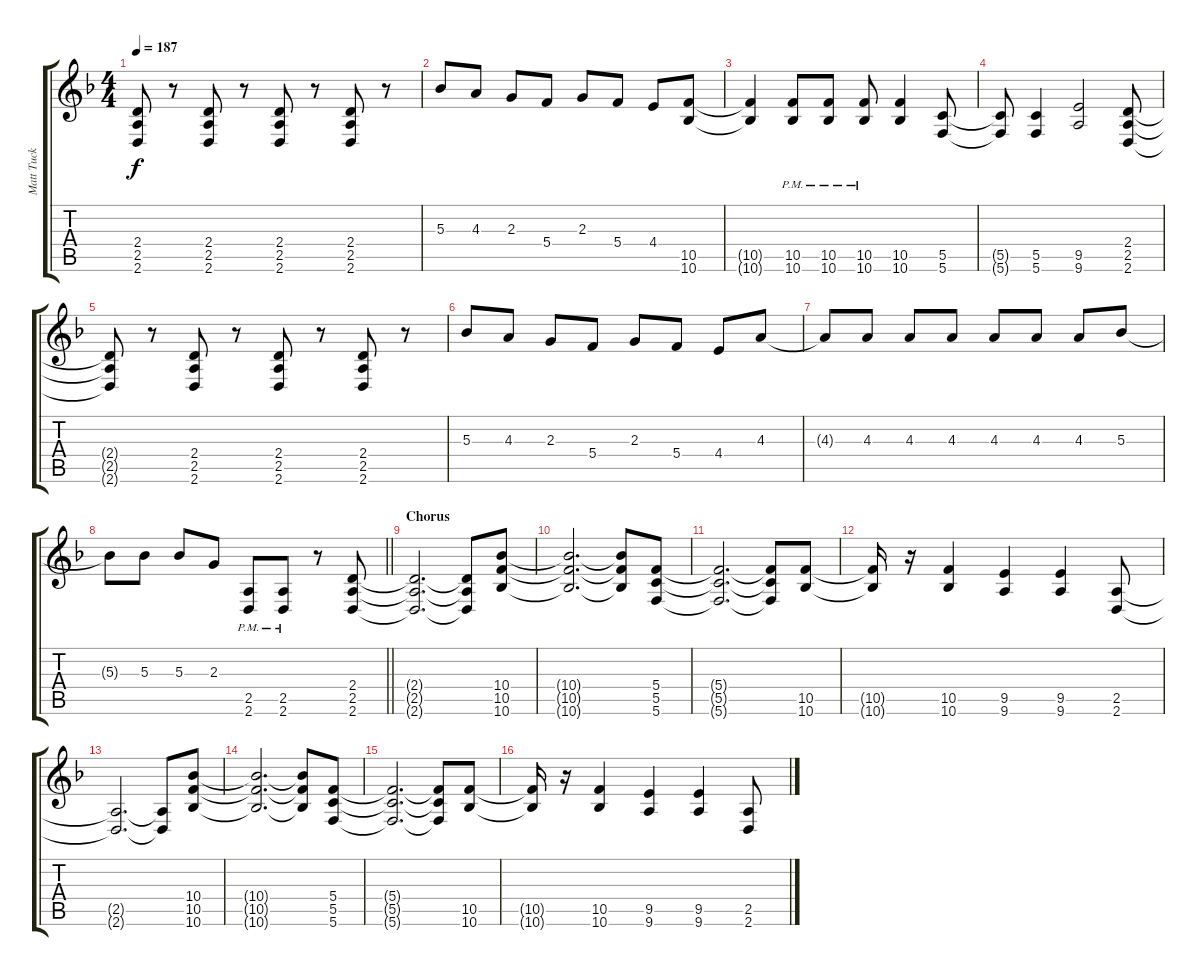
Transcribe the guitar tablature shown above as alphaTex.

\track ("Matt Tuck" "Matt Tuck") {instrument distortionguitar}
\staff {score tabs}
\tuning (D4 A3 F3 C3 G2 C2) {hide}
\ts (4 4)
\tempo 187
\clef g2
\ks dminor
(2.4{t} 2.5{t} 2.6{t}).8{dy f} r.8 (2.4 2.5 2.6).8 r.8 (2.4 2.5 2.6).8 r.8 (2.4 2.5 2.6).8 r.8 |
5.3.8 4.3.8 2.3.8 5.4.8 2.3.8 5.4.8 4.4.8 (10.5 10.6).8 |
(10.5{t} 10.6{t}).4 (10.5{pm} 10.6{pm}).8 (10.5{pm} 10.6{pm}).8 (10.5{pm} 10.6{pm}).8 (10.5 10.6).4 (5.5 5.6).8 |
(5.5{t} 5.6{t}).8 (5.5 5.6).4 (9.5 9.6).2 (2.4 2.5 2.6).8 |
(2.4{t} 2.5{t} 2.6{t}).8 r.8 (2.4 2.5 2.6).8 r.8 (2.4 2.5 2.6).8 r.8 (2.4 2.5 2.6).8 r.8 |
5.3.8 4.3.8 2.3.8 5.4.8 2.3.8 5.4.8 4.4.8 4.3.8 |
4.3{t}.8 4.3.8 4.3.8 4.3.8 4.3.8 4.3.8 4.3.8 5.3.8 |
\barLineRight lightlight
5.3{t}.8 5.3.8 5.3.8 2.3.8 (2.5{pm} 2.6{pm}).8 (2.5{pm} 2.6{pm}).8 r.8 (2.4 2.5 2.6).8 |
\section ("" "Chorus")
(2.4{t} 2.5{t} 2.6{t}).2{d} (2.4{t} 2.5{t} 2.6{t}).8 (10.4 10.5 10.6).8 |
(10.4{t} 10.5{t} 10.6{t}).2{d} (10.4{t} 10.5{t} 10.6{t}).8 (5.4 5.5 5.6).8 |
(5.4{t} 5.5{t} 5.6{t}).2{d} (5.4{t} 5.5{t} 5.6{t}).8 (10.5 10.6).8 |
(10.5{t} 10.6{t}).16 r.16 (10.5 10.6).4 (9.5 9.6).4 (9.5 9.6).4 (2.5 2.6).8 |
(2.5{t} 2.6{t}).2{d} (2.5{t} 2.6{t}).8 (10.4 10.5 10.6).8 |
(10.4{t} 10.5{t} 10.6{t}).2{d} (10.4{t} 10.5{t} 10.6{t}).8 (5.4 5.5 5.6).8 |
(5.4{t} 5.5{t} 5.6{t}).2{d} (5.4{t} 5.5{t} 5.6{t}).8 (10.5 10.6).8 |
(10.5{t} 10.6{t}).16 r.16 (10.5 10.6).4 (9.5 9.6).4 (9.5 9.6).4 (2.5 2.6).8
